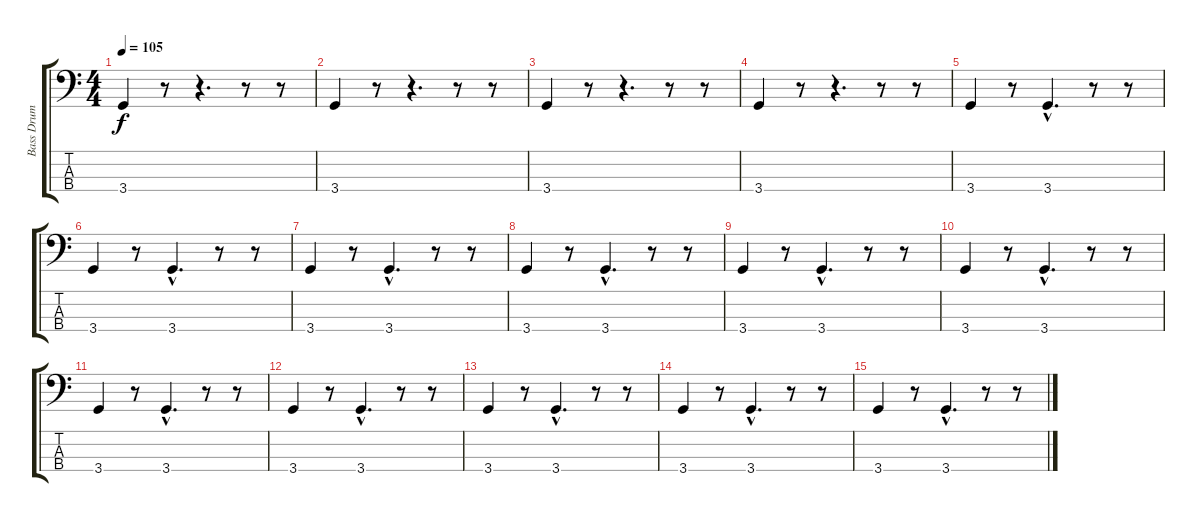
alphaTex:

\track ("Bass Drum Shake" "Bass Drum ") {instrument synthbass1}
\staff {score tabs}
\tuning (G2 D2 A1 E1) {hide}
\ts (4 4)
\tempo 105
\clef f4
\ks c
3.4.4{dy f} r.8 r.4{d} r.8 r.8 |
3.4.4 r.8 r.4{d} r.8 r.8 |
3.4.4 r.8 r.4{d} r.8 r.8 |
3.4.4 r.8 r.4{d} r.8 r.8 |
3.4.4 r.8 3.4{hac}.4{d} r.8 r.8 |
3.4.4 r.8 3.4{hac}.4{d} r.8 r.8 |
3.4.4 r.8 3.4{hac}.4{d} r.8 r.8 |
3.4.4 r.8 3.4{hac}.4{d} r.8 r.8 |
3.4.4 r.8 3.4{hac}.4{d} r.8 r.8 |
3.4.4 r.8 3.4{hac}.4{d} r.8 r.8 |
3.4.4 r.8 3.4{hac}.4{d} r.8 r.8 |
3.4.4 r.8 3.4{hac}.4{d} r.8 r.8 |
3.4.4 r.8 3.4{hac}.4{d} r.8 r.8 |
3.4.4 r.8 3.4{hac}.4{d} r.8 r.8 |
3.4.4 r.8 3.4{hac}.4{d} r.8 r.8
